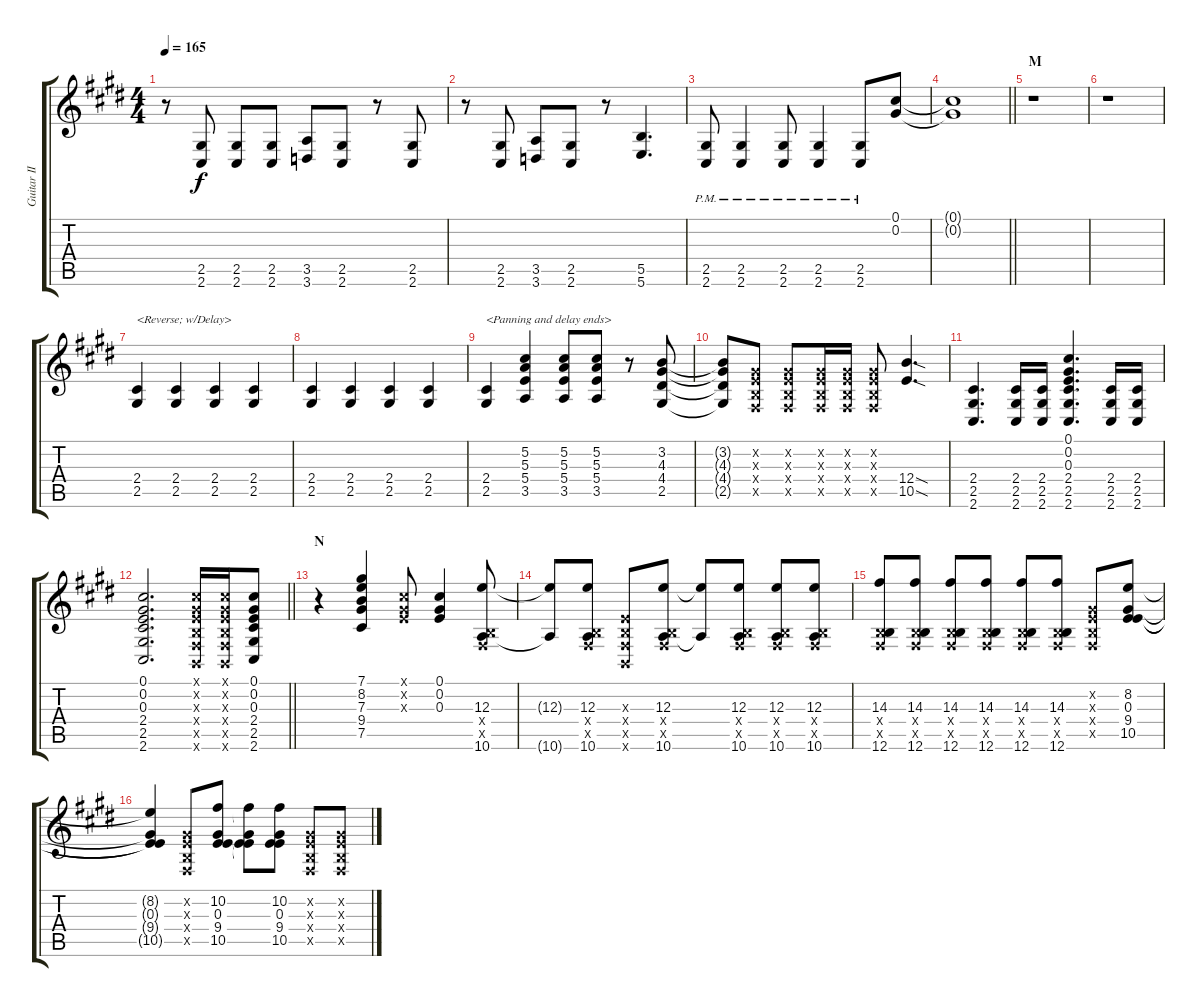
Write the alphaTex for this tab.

\track ("Guitar II" "Guitar II") {instrument overdrivenguitar}
\staff {score tabs}
\tuning (Db4 Ab3 E3 B2 Gb2 B1) {hide}
\ts (4 4)
\tempo 165
\clef g2
\ks e
r.8{dy f} (2.5 2.6).8 (2.5 2.6).8 (2.5 2.6).8 (3.5 3.6).8 (2.5 2.6).8 r.8 (2.5 2.6).8 |
r.8 (2.5 2.6).8 (3.5 3.6).8 (2.5 2.6).8 r.8 (5.5 5.6).4{d} |
(2.5{pm} 2.6{pm}).8 (2.5{pm} 2.6{pm}).4 (2.5{pm} 2.6{pm}).8 (2.5{pm} 2.6{pm}).4 (2.5{pm} 2.6{pm}).8 (0.1 0.2).8 |
\barLineRight lightlight
(0.1{t} 0.2{t}).1 |
\section ("" "M")
r.1 |
r.1{volume 0} |
(2.4 2.5).4{txt "<Reverse; w/Delay>" volume 13} (2.4 2.5).4 (2.4 2.5).4 (2.4 2.5).4 |
(2.4 2.5).4 (2.4 2.5).4 (2.4 2.5).4 (2.4 2.5).4 |
(2.4 2.5).4{txt "<Panning and delay ends>"} (5.2 5.3 5.4 3.5).4 (5.2 5.3 5.4 3.5).8 (5.2 5.3 5.4 3.5).8 r.8 (3.2 4.3 4.4 2.5).8 |
(3.2{t} 4.3{t} 4.4{t} 2.5{t}).8 (0.2{x} 0.3{x} 0.4{x} 0.5{x}).8 (0.2{x} 0.3{x} 0.4{x} 0.5{x}).8 (0.2{x} 0.3{x} 0.4{x} 0.5{x}).16 (0.2{x} 0.3{x} 0.4{x} 0.5{x}).16 (0.2{x} 0.3{x} 0.4{x} 0.5{x}).8 (12.4{sod} 10.5{sod}).4{d} |
(2.4 2.5 2.6).4{d} (2.4 2.5 2.6).16 (2.4 2.5 2.6).16 (0.1 0.2 0.3 2.4 2.5 2.6).4{d} (2.4 2.5 2.6).16 (2.4 2.5 2.6).16 |
\barLineRight lightlight
(0.1 0.2 0.3 2.4 2.5 2.6).2{d} (0.1{x} 0.2{x} 0.3{x} 0.4{x} 0.5{x} 0.6{x}).16 (0.1{x} 0.2{x} 0.3{x} 0.4{x} 0.5{x} 0.6{x}).16 (0.1 0.2 0.3 2.4 2.5 2.6).8 |
\section ("" "N")
r.4 (7.1 8.2 7.3 9.4 7.5).4 (0.1{x} 0.2{x} 0.3{x}).8 (0.1 0.2 0.3).4 (12.3 0.4{x} 0.5{x} 10.6).8 |
(12.3{t} 10.6{t}).8 (12.3 0.4{x} 0.5{x} 10.6).8 (0.3{x} 0.4{x} 0.5{x} 0.6{x}).8 (12.3 0.4{x} 0.5{x} 10.6).8 (12.3{t} 10.6{t}).8 (12.3 0.4{x} 0.5{x} 10.6).8 (12.3 0.4{x} 0.5{x} 10.6).8 (12.3 0.4{x} 0.5{x} 10.6).8 |
(14.3 0.4{x} 0.5{x} 12.6).8 (14.3 0.4{x} 0.5{x} 12.6).8 (14.3 0.4{x} 0.5{x} 12.6).8 (14.3 0.4{x} 0.5{x} 12.6).8 (14.3 0.4{x} 0.5{x} 12.6).8 (14.3 0.4{x} 0.5{x} 12.6).8 (0.2{x} 0.3{x} 0.4{x} 0.5{x}).8 (8.2 0.3 9.4 10.5).8 |
(8.2{t} 0.3{t} 9.4{t} 10.5{t}).4 (0.2{x} 0.3{x} 0.4{x} 0.5{x}).8 (10.2 0.3 9.4 10.5).8 (10.2{t} 0.3{t} 9.4{t} 10.5{t}).8 (10.2 0.3 9.4 10.5).8 (0.2{x} 0.3{x} 0.4{x} 0.5{x}).8 (0.2{x} 0.3{x} 0.4{x} 0.5{x}).8
